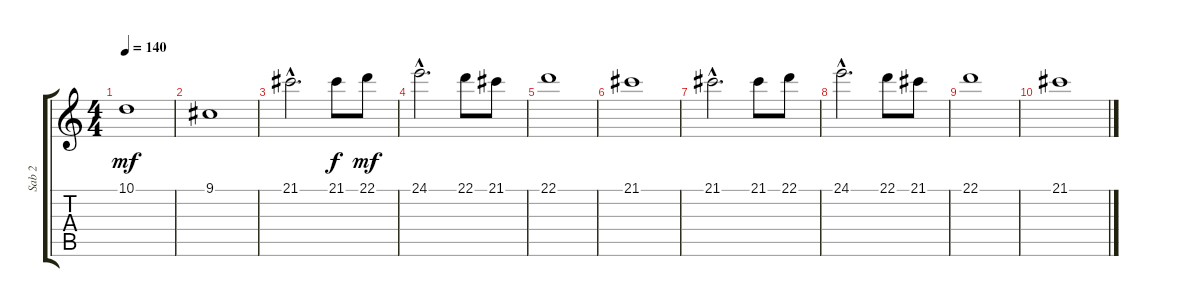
\track ("Sab 2" "Sab 2") {instrument stringensemble1}
\staff {score tabs}
\tuning (E4 B3 G3 D3 A2 E2) {hide}
\ts (4 4)
\tempo 140
\clef g2
\ks c
10.1.1{dy mf} |
9.1.1 |
21.1{hac}.2{d} 21.1.8{dy f} 22.1.8{dy mf} |
24.1{hac}.2{d} 22.1.8 21.1.8 |
22.1.1 |
21.1.1 |
21.1{hac}.2{d} 21.1.8 22.1.8 |
24.1{hac}.2{d} 22.1.8 21.1.8 |
22.1.1 |
21.1.1
